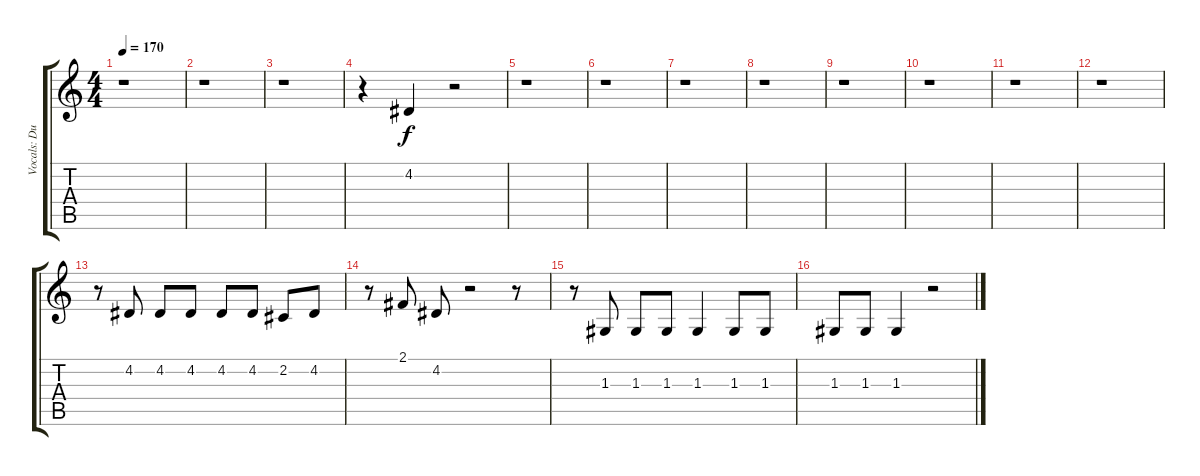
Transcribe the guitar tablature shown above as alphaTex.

\track ("Vocals: Duff" "Vocals: Du") {instrument lead2sawtooth}
\staff {score tabs}
\tuning (E4 B3 G3 D3 A2 E2) {hide}
\ts (4 4)
\tempo 170
\clef g2
\ks c
r.1{dy f} |
r.1 |
r.1 |
r.4 4.2.4 r.2 |
r.1 |
r.1 |
r.1 |
r.1 |
r.1 |
r.1 |
r.1 |
r.1 |
r.8 4.2.8 4.2.8 4.2.8 4.2.8 4.2.8 2.2.8 4.2.8 |
r.8 2.1.8 4.2.8 r.2 r.8 |
r.8 1.3.8 1.3.8 1.3.8 1.3.4 1.3.8 1.3.8 |
1.3.8 1.3.8 1.3.4 r.2
